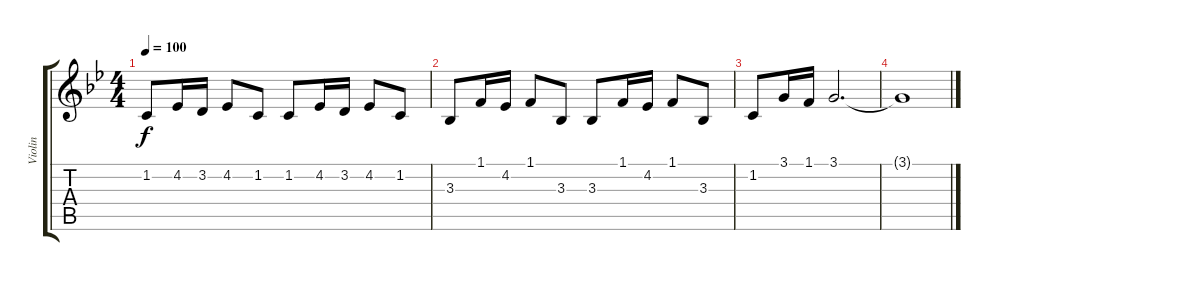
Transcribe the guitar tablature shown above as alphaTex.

\track ("Violin" "Violin") {instrument violin}
\staff {score tabs}
\tuning (E4 B3 G3 D3 A2 E2) {hide}
\ts (4 4)
\tempo 100
\clef g2
\ks bb
1.2.8{dy f} 4.2.16 3.2.16 4.2.8 1.2.8 1.2.8 4.2.16 3.2.16 4.2.8 1.2.8 |
3.3.8 1.1.16 4.2.16 1.1.8 3.3.8 3.3.8 1.1.16 4.2.16 1.1.8 3.3.8 |
1.2.8 3.1.16 1.1.16 3.1.2{d} |
3.1{t}.1
